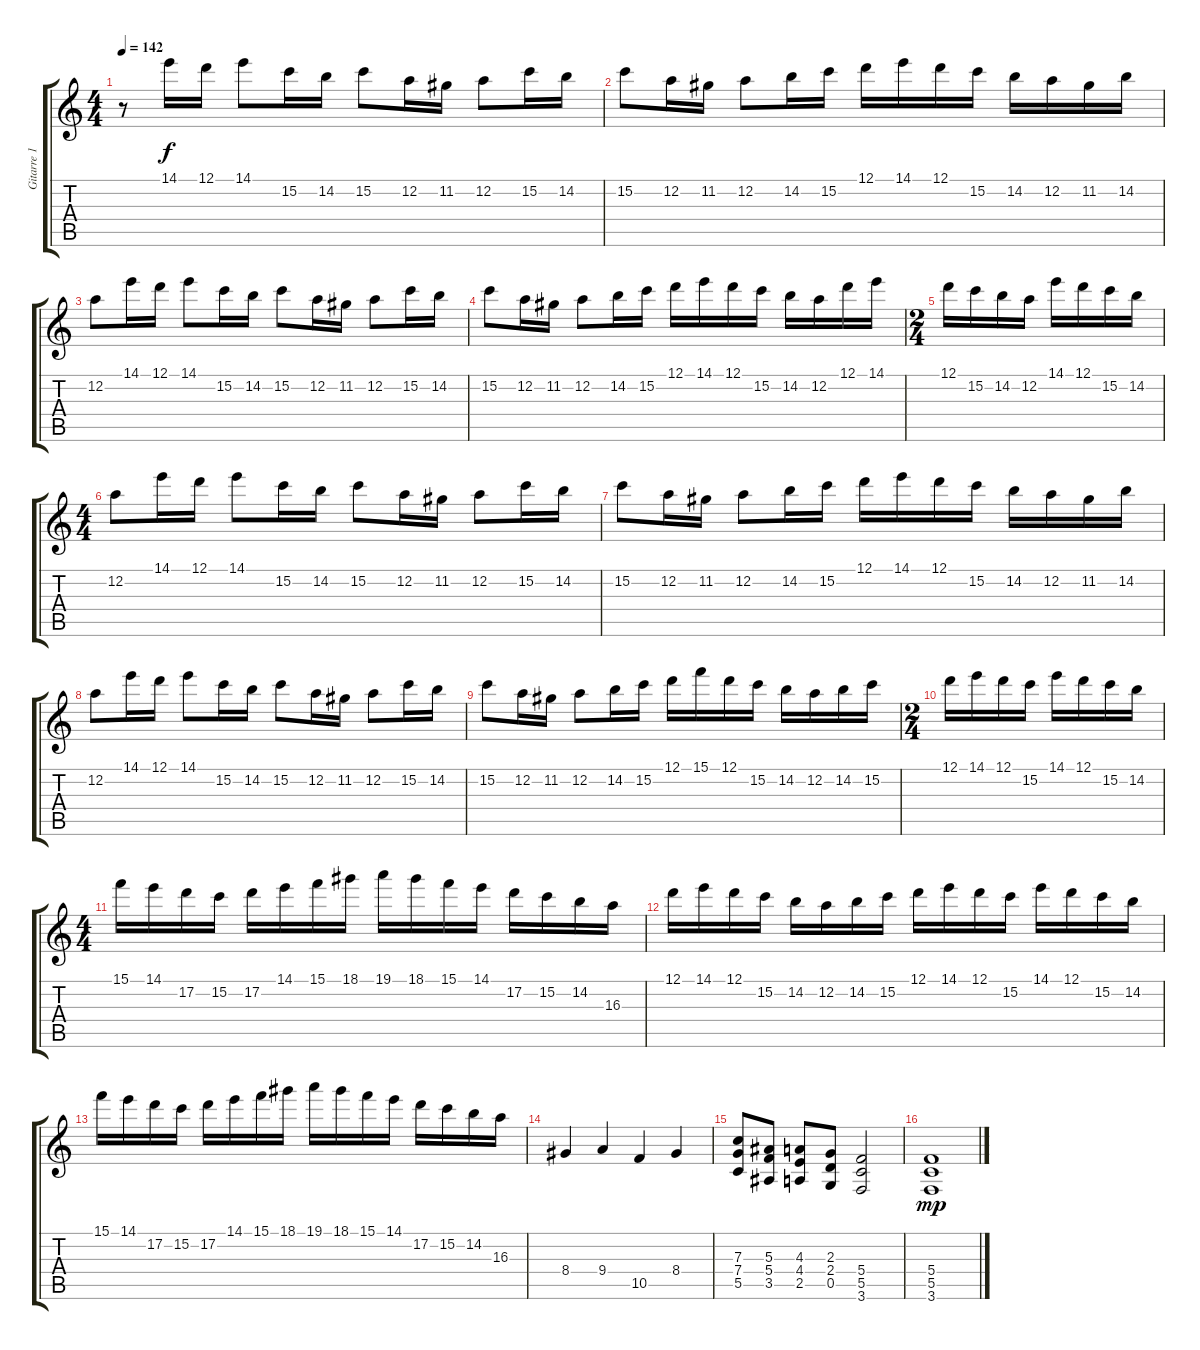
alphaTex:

\track ("Gitarre 1" "Gitarre 1") {instrument overdrivenguitar}
\staff {score tabs}
\tuning (D4 A3 F3 C3 G2 D2) {hide}
\ts (4 4)
\tempo 142
\clef g2
\ks c
r.8{dy f} 14.1.16 12.1.16 14.1.8 15.2.16 14.2.16 15.2.8 12.2.16 11.2.16 12.2.8 15.2.16 14.2.16 |
15.2.8 12.2.16 11.2.16 12.2.8 14.2.16 15.2.16 12.1.16 14.1.16 12.1.16 15.2.16 14.2.16 12.2.16 11.2.16 14.2.16 |
12.2.8 14.1.16 12.1.16 14.1.8 15.2.16 14.2.16 15.2.8 12.2.16 11.2.16 12.2.8 15.2.16 14.2.16 |
15.2.8 12.2.16 11.2.16 12.2.8 14.2.16 15.2.16 12.1.16 14.1.16 12.1.16 15.2.16 14.2.16 12.2.16 12.1.16 14.1.16 |
\ts (2 4)
12.1.16 15.2.16 14.2.16 12.2.16 14.1.16 12.1.16 15.2.16 14.2.16 |
\ts (4 4)
12.2.8 14.1.16 12.1.16 14.1.8 15.2.16 14.2.16 15.2.8 12.2.16 11.2.16 12.2.8 15.2.16 14.2.16 |
15.2.8 12.2.16 11.2.16 12.2.8 14.2.16 15.2.16 12.1.16 14.1.16 12.1.16 15.2.16 14.2.16 12.2.16 11.2.16 14.2.16 |
12.2.8 14.1.16 12.1.16 14.1.8 15.2.16 14.2.16 15.2.8 12.2.16 11.2.16 12.2.8 15.2.16 14.2.16 |
15.2.8 12.2.16 11.2.16 12.2.8 14.2.16 15.2.16 12.1.16 15.1.16 12.1.16 15.2.16 14.2.16 12.2.16 14.2.16 15.2.16 |
\ts (2 4)
12.1.16 14.1.16 12.1.16 15.2.16 14.1.16 12.1.16 15.2.16 14.2.16 |
\ts (4 4)
15.1.16 14.1.16 17.2.16 15.2.16 17.2.16 14.1.16 15.1.16 18.1.16 19.1.16 18.1.16 15.1.16 14.1.16 17.2.16 15.2.16 14.2.16 16.3.16 |
12.1.16 14.1.16 12.1.16 15.2.16 14.2.16 12.2.16 14.2.16 15.2.16 12.1.16 14.1.16 12.1.16 15.2.16 14.1.16 12.1.16 15.2.16 14.2.16 |
15.1.16 14.1.16 17.2.16 15.2.16 17.2.16 14.1.16 15.1.16 18.1.16 19.1.16 18.1.16 15.1.16 14.1.16 17.2.16 15.2.16 14.2.16 16.3.16 |
8.4.4 9.4.4 10.5.4 8.4.4 |
(7.3 7.4 5.5).8 (5.3 5.4 3.5).8 (4.3 4.4 2.5).8 (2.3 2.4 0.5).8 (5.4 5.5 3.6).2 |
(5.4 5.5 3.6).1{dy mp}
